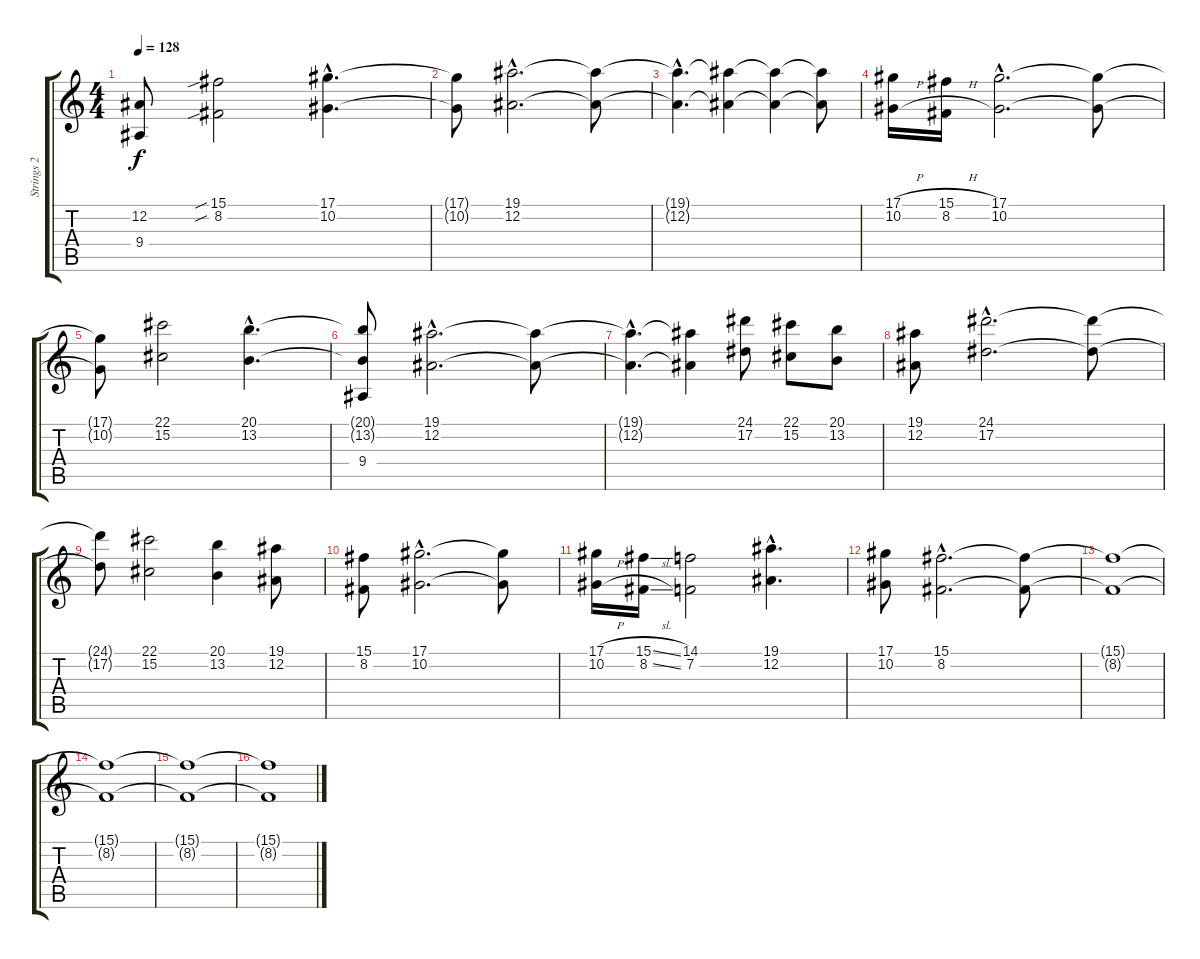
\track ("Strings 2" "Strings 2") {instrument stringensemble1}
\staff {score tabs}
\tuning (Eb4 Bb3 Gb3 Db3 Ab2 Eb2) {hide}
\ts (4 4)
\tempo 128
\clef g2
\ks c
(12.2{t} 9.4{t}).8{dy f} (15.1{sib} 8.2{sib}).2{volume 13} (17.1{hac} 10.2{hac}).4{d} |
(17.1{t} 10.2{t}).8 (19.1{hac} 12.2{hac}).2{d} (19.1{t} 12.2{t}).8 |
(19.1{hac t} 12.2{hac t}).4{d} (19.1{t} 12.2{t}).4 (19.1{t} 12.2{t}).4 (19.1{t} 12.2{t}).8 |
(17.1{h} 10.2{h}).16 (15.1{h} 8.2{h}).16 (17.1{hac} 10.2{hac}).2{d} (17.1{t} 10.2{t}).8 |
(17.1{t} 10.2{t}).8 (22.1 15.2).2 (20.1{hac} 13.2{hac}).4{d} |
(20.1{t} 13.2{t} 9.4).8 (19.1{hac} 12.2{hac}).2{d} (19.1{t} 12.2{t}).8 |
(19.1{hac t} 12.2{hac t}).4{d} (19.1{t} 12.2{t}).4 (24.1 17.2).8 (22.1 15.2).8 (20.1 13.2).8 |
(19.1 12.2).8 (24.1{hac} 17.2{hac}).2{d} (24.1{t} 17.2{t}).8 |
(24.1{t} 17.2{t}).8 (22.1 15.2).2 (20.1 13.2).4 (19.1 12.2).8 |
(15.1 8.2).8 (17.1{hac} 10.2{hac}).2{d} (17.1{t} 10.2{t}).8 |
(17.1{h} 10.2{h}).16 (15.1{sl} 8.2{sl}).16 (14.1 7.2).2 (19.1{hac} 12.2{hac}).4{d} |
(17.1 10.2).8 (15.1{hac} 8.2{hac}).2{d} (15.1{t} 8.2{t}).8 |
(15.1{t} 8.2{t}).1 |
(15.1{t} 8.2{t}).1{volume 0} |
(15.1{t} 8.2{t}).1 |
(15.1{t} 8.2{t}).1
